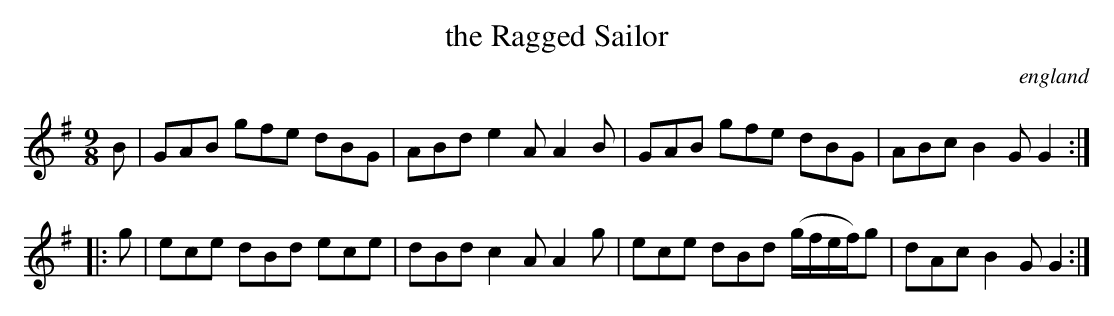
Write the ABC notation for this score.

X:1
T:the Ragged Sailor
O:england
M:9/8
K:G
B|\
GAB gfe dBG| ABd e2A A2B| GAB gfe dBG| ABc B2G G2::
g|\
ece dBd ece| dBd c2A A2g| ece dBd (g/f/e/f/)g| dAc B2G G2:|
